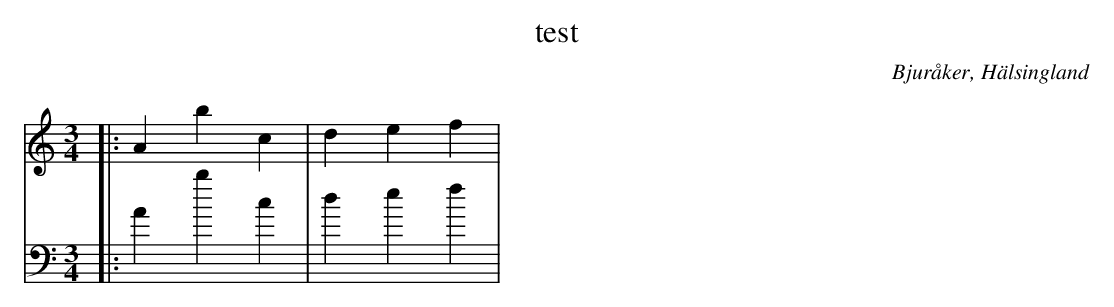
X:1
T: test
O: Bjuråker, Hälsingland
M: 3/4
L: 1/8
K: C
V:1
V: 2
V:1
|: A2 b2 c2| d2 e2 f2|
V:2 clef=bass
|: A2 b2 c2| d2 e2 f2|
